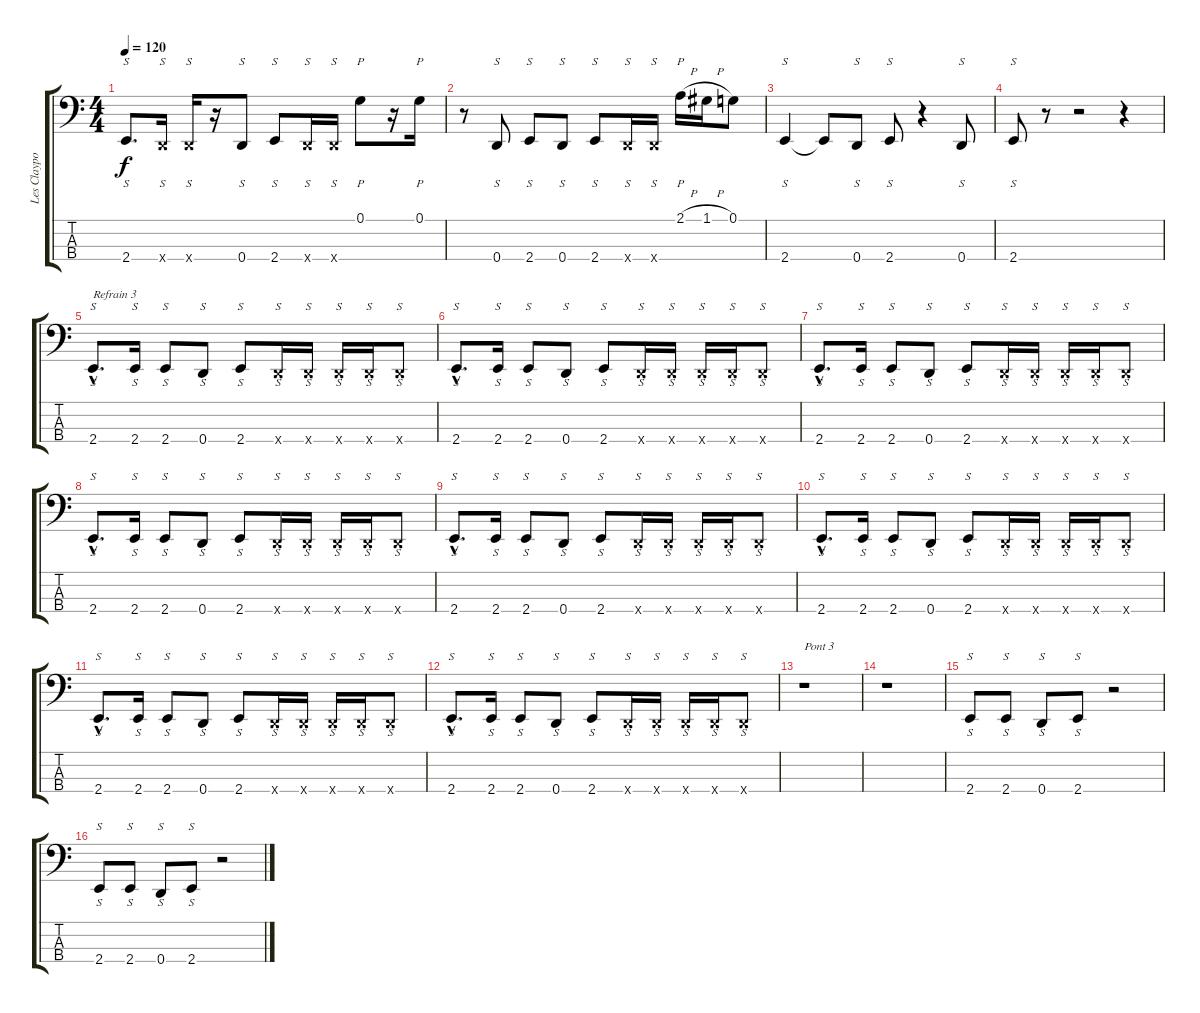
\track ("Les Claypool" "Les Claypo") {instrument slapbass1}
\staff {score tabs}
\tuning (G2 D2 A1 D1) {hide}
\ts (4 4)
\tempo 120
\clef f4
\ks c
2.4.8{s d dy f} 0.4{x}.16{s} 0.4{x}.16{s} r.16 0.4.8{s} 2.4.8{s} 0.4{x}.16{s} 0.4{x}.16{s} 0.1.8{p} r.16 0.1.16{p} |
r.8 0.4.8{s} 2.4.8{s} 0.4.8{s} 2.4.8{s} 0.4{x}.16{s} 0.4{x}.16{s} 2.1{h}.16{p} 1.1{h}.16 0.1.8 |
2.4.4{s} 2.4{t}.8 0.4.8{s} 2.4.8{s} r.4 0.4.8{s} |
2.4.8{s} r.8 r.2 r.4 |
2.4{hac}.8{s d txt "Refrain 3"} 2.4.16{s} 2.4.8{s} 0.4.8{s} 2.4.8{s} 0.4{x}.16{s} 0.4{x}.16{s} 0.4{x}.16{s} 0.4{x}.16{s} 0.4{x}.8{s} |
2.4{hac}.8{s d} 2.4.16{s} 2.4.8{s} 0.4.8{s} 2.4.8{s} 0.4{x}.16{s} 0.4{x}.16{s} 0.4{x}.16{s} 0.4{x}.16{s} 0.4{x}.8{s} |
2.4{hac}.8{s d} 2.4.16{s} 2.4.8{s} 0.4.8{s} 2.4.8{s} 0.4{x}.16{s} 0.4{x}.16{s} 0.4{x}.16{s} 0.4{x}.16{s} 0.4{x}.8{s} |
2.4{hac}.8{s d} 2.4.16{s} 2.4.8{s} 0.4.8{s} 2.4.8{s} 0.4{x}.16{s} 0.4{x}.16{s} 0.4{x}.16{s} 0.4{x}.16{s} 0.4{x}.8{s} |
2.4{hac}.8{s d} 2.4.16{s} 2.4.8{s} 0.4.8{s} 2.4.8{s} 0.4{x}.16{s} 0.4{x}.16{s} 0.4{x}.16{s} 0.4{x}.16{s} 0.4{x}.8{s} |
2.4{hac}.8{s d} 2.4.16{s} 2.4.8{s} 0.4.8{s} 2.4.8{s} 0.4{x}.16{s} 0.4{x}.16{s} 0.4{x}.16{s} 0.4{x}.16{s} 0.4{x}.8{s} |
2.4{hac}.8{s d} 2.4.16{s} 2.4.8{s} 0.4.8{s} 2.4.8{s} 0.4{x}.16{s} 0.4{x}.16{s} 0.4{x}.16{s} 0.4{x}.16{s} 0.4{x}.8{s} |
2.4{hac}.8{s d} 2.4.16{s} 2.4.8{s} 0.4.8{s} 2.4.8{s} 0.4{x}.16{s} 0.4{x}.16{s} 0.4{x}.16{s} 0.4{x}.16{s} 0.4{x}.8{s} |
r.1{txt "Pont 3"} |
r.1 |
2.4.8{s} 2.4.8{s} 0.4.8{s} 2.4.8{s} r.2 |
2.4.8{s} 2.4.8{s} 0.4.8{s} 2.4.8{s} r.2
